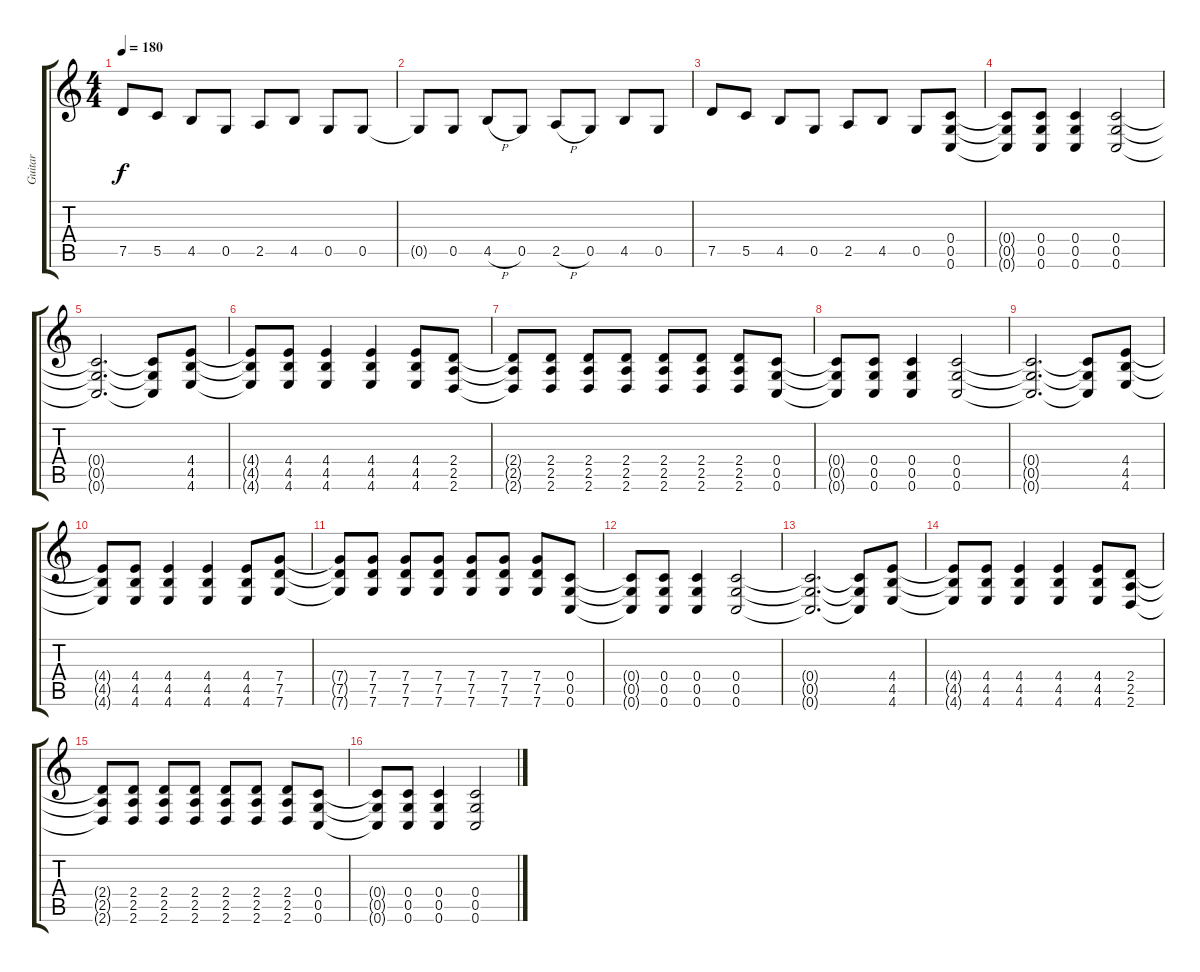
\track ("Guitar" "Guitar") {instrument distortionguitar}
\staff {score tabs}
\tuning (D4 A3 F3 C3 G2 C2) {hide}
\ts (4 4)
\tempo 180
\clef g2
\ks c
7.5.8{dy f} 5.5.8 4.5.8 0.5.8 2.5.8 4.5.8 0.5.8 0.5.8 |
0.5{t}.8 0.5.8 4.5{h}.8 0.5.8 2.5{h}.8 0.5.8 4.5.8 0.5.8 |
7.5.8 5.5.8 4.5.8 0.5.8 2.5.8 4.5.8 0.5.8 (0.4 0.5 0.6).8 |
(0.4{t} 0.5{t} 0.6{t}).8 (0.4 0.5 0.6).8 (0.4 0.5 0.6).4 (0.4 0.5 0.6).2 |
(0.4{t} 0.5{t} 0.6{t}).2{d} (0.4{t} 0.5{t} 0.6{t}).8 (4.4 4.5 4.6).8 |
(4.4{t} 4.5{t} 4.6{t}).8 (4.4 4.5 4.6).8 (4.4 4.5 4.6).4 (4.4 4.5 4.6).4 (4.4 4.5 4.6).8 (2.4 2.5 2.6).8 |
(2.4{t} 2.5{t} 2.6{t}).8 (2.4 2.5 2.6).8 (2.4 2.5 2.6).8 (2.4 2.5 2.6).8 (2.4 2.5 2.6).8 (2.4 2.5 2.6).8 (2.4 2.5 2.6).8 (0.4 0.5 0.6).8 |
(0.4{t} 0.5{t} 0.6{t}).8 (0.4 0.5 0.6).8 (0.4 0.5 0.6).4 (0.4 0.5 0.6).2 |
(0.4{t} 0.5{t} 0.6{t}).2{d} (0.4{t} 0.5{t} 0.6{t}).8 (4.4 4.5 4.6).8 |
(4.4{t} 4.5{t} 4.6{t}).8 (4.4 4.5 4.6).8 (4.4 4.5 4.6).4 (4.4 4.5 4.6).4 (4.4 4.5 4.6).8 (7.4 7.5 7.6).8 |
(7.4{t} 7.5{t} 7.6{t}).8 (7.4 7.5 7.6).8 (7.4 7.5 7.6).8 (7.4 7.5 7.6).8 (7.4 7.5 7.6).8 (7.4 7.5 7.6).8 (7.4 7.5 7.6).8 (0.4 0.5 0.6).8 |
(0.4{t} 0.5{t} 0.6{t}).8 (0.4 0.5 0.6).8 (0.4 0.5 0.6).4 (0.4 0.5 0.6).2 |
(0.4{t} 0.5{t} 0.6{t}).2{d} (0.4{t} 0.5{t} 0.6{t}).8 (4.4 4.5 4.6).8 |
(4.4{t} 4.5{t} 4.6{t}).8 (4.4 4.5 4.6).8 (4.4 4.5 4.6).4 (4.4 4.5 4.6).4 (4.4 4.5 4.6).8 (2.4 2.5 2.6).8 |
(2.4{t} 2.5{t} 2.6{t}).8 (2.4 2.5 2.6).8 (2.4 2.5 2.6).8 (2.4 2.5 2.6).8 (2.4 2.5 2.6).8 (2.4 2.5 2.6).8 (2.4 2.5 2.6).8 (0.4 0.5 0.6).8 |
(0.4{t} 0.5{t} 0.6{t}).8 (0.4 0.5 0.6).8 (0.4 0.5 0.6).4 (0.4 0.5 0.6).2
